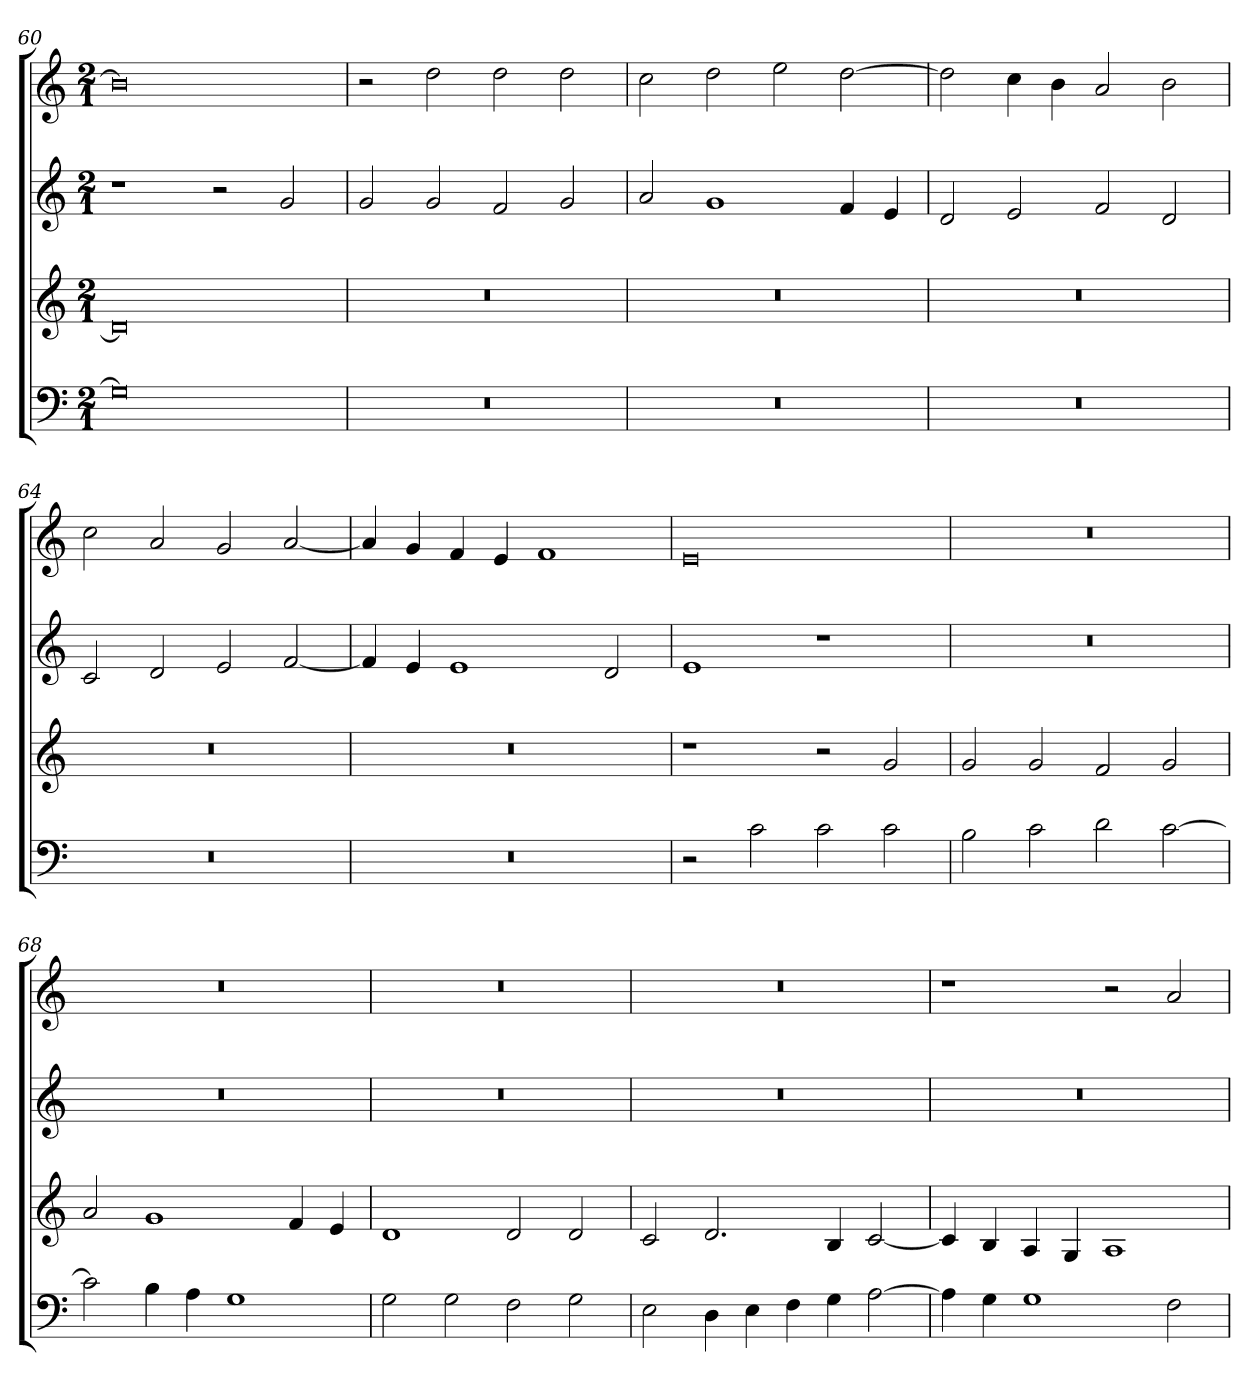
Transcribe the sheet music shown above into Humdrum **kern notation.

**kern	**kern	**kern	**kern
*part4	*part3	*part2	*part1
*staff4	*staff3	*staff2	*staff1
*clefF4	*clefG2	*clefG2	*clefG2
*M2/1	*M2/1	*M2/1	*M2/1
=60	=60	=60	=60
0G]	0d]	1r	0b]
.	.	2r	.
.	.	2g	.
=61	=61	=61	=61
0r	0r	2g	2r
.	.	2g	2dd
.	.	2f	2dd
.	.	2g	2dd
=62	=62	=62	=62
0r	0r	2a	2cc
.	.	1g	2dd
.	.	.	2ee
.	.	4f	[2dd
.	.	4e	.
=63	=63	=63	=63
0r	0r	2d	2dd]
.	.	2e	4cc
.	.	.	4b
.	.	2f	2a
.	.	2d	2b
=64	=64	=64	=64
0r	0r	2c	2cc
.	.	2d	2a
.	.	2e	2g
.	.	[2f	[2a
=65	=65	=65	=65
0r	0r	4f]	4a]
.	.	4e	4g
.	.	1e	4f
.	.	.	4e
.	.	.	1f
.	.	2d	.
=66	=66	=66	=66
2r	1r	1e	0e
2c	.	.	.
2c	2r	1r	.
2c	2g	.	.
=67	=67	=67	=67
2B	2g	0r	0r
2c	2g	.	.
2d	2f	.	.
[2c	2g	.	.
=68	=68	=68	=68
2c]	2a	0r	0r
4B	1g	.	.
4A	.	.	.
1G	.	.	.
.	4f	.	.
.	4e	.	.
=69	=69	=69	=69
2G	1d	0r	0r
2G	.	.	.
2F	2d	.	.
2G	2d	.	.
=70	=70	=70	=70
2E	2c	0r	0r
4D	2.d	.	.
4E	.	.	.
4F	.	.	.
4G	4B	.	.
[2A	[2c	.	.
=71	=71	=71	=71
4A]	4c]	0r	1r
4G	4B	.	.
1G	4A	.	.
.	4G	.	.
.	1A	.	2r
2F	.	.	2a
=	=	=	=
*-	*-	*-	*-
